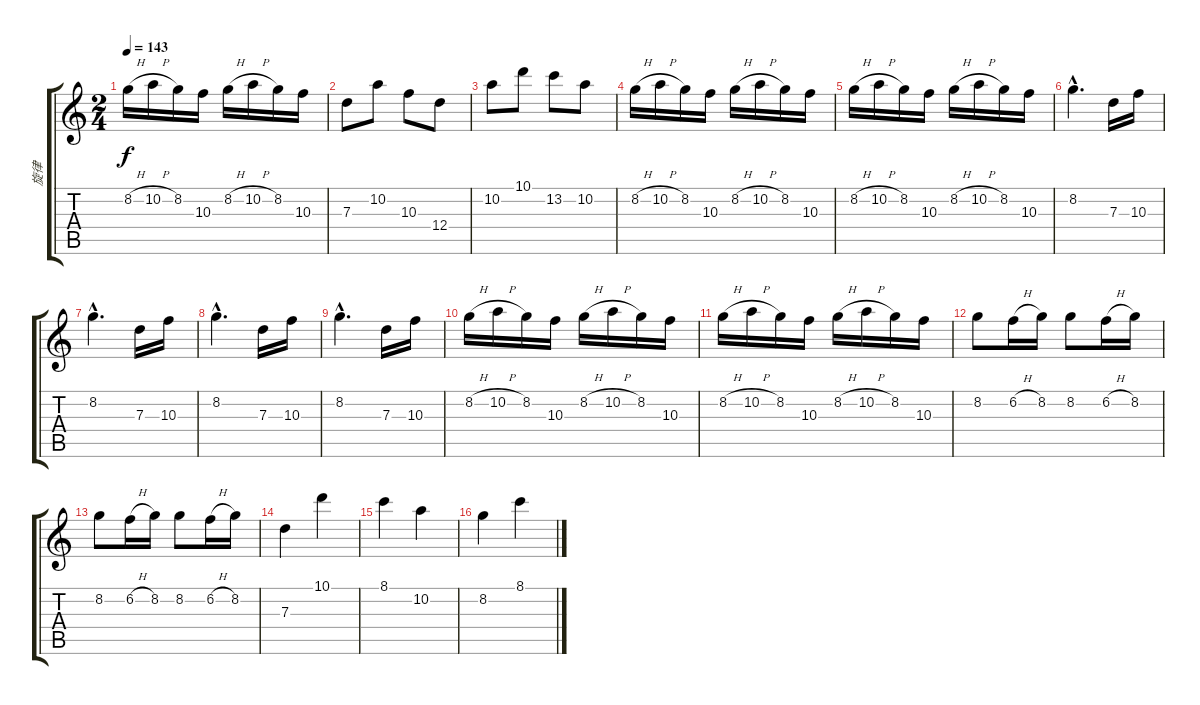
\track ("旋律" "旋律") {instrument overdrivenguitar}
\staff {score tabs}
\tuning (E4 B3 G3 D3 A2 E2) {hide}
\ts (2 4)
\tempo 143
\clef g2
\ks c
8.2{h}.16{dy f} 10.2{h}.16 8.2.16 10.3.16 8.2{h}.16 10.2{h}.16 8.2.16 10.3.16 |
7.3.8 10.2.8 10.3.8 12.4.8 |
10.2.8 10.1.8 13.2.8 10.2.8 |
8.2{h}.16 10.2{h}.16 8.2.16 10.3.16 8.2{h}.16 10.2{h}.16 8.2.16 10.3.16 |
8.2{h}.16 10.2{h}.16 8.2.16 10.3.16 8.2{h}.16 10.2{h}.16 8.2.16 10.3.16 |
8.2{hac}.4{d} 7.3.16 10.3.16 |
8.2{hac}.4{d} 7.3.16 10.3.16 |
8.2{hac}.4{d} 7.3.16 10.3.16 |
8.2{hac}.4{d} 7.3.16 10.3.16 |
8.2{h}.16 10.2{h}.16 8.2.16 10.3.16 8.2{h}.16 10.2{h}.16 8.2.16 10.3.16 |
8.2{h}.16 10.2{h}.16 8.2.16 10.3.16 8.2{h}.16 10.2{h}.16 8.2.16 10.3.16 |
8.2.8 6.2{h}.16 8.2.16 8.2.8 6.2{h}.16 8.2.16 |
8.2.8 6.2{h}.16 8.2.16 8.2.8 6.2{h}.16 8.2.16 |
7.3.4 10.1.4 |
8.1.4 10.2.4 |
8.2.4 8.1.4
